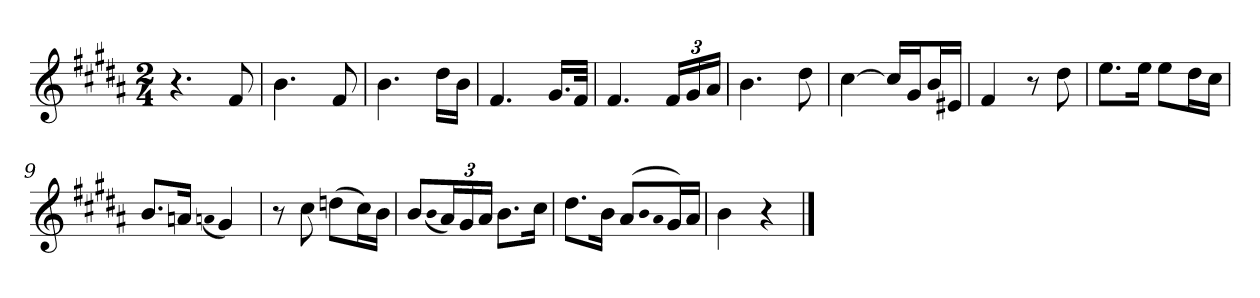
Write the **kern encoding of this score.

**kern
*part1
*staff1
*clefG2
*k[f#c#g#d#a#]
*M2/4
=
4.r
8f#
=1
4.b
8f#
=2
4.b
16dd#\LL
16b\JJ
=3
4.f#
16.g#/LL
32f#/JJk
=4
4.f#
24f#/LL
24g#/
24a#/JJ
=5
4.b
8dd#
=6
[4cc#
16cc#/LL]
16g#/J
16b/L
16e#X/JJ
=7
4f#
8r
8dd#
=8
8.ee\L
16ee\Jk
8ee\L
16dd#\L
16cc#\JJ
=9
8.b/L
16an/Jk
(qan
4g#)
=10
8r
8cc#
(8ddn\L
16cc#\L)
16b\JJ
=11
8b/L
(qb
24a#/L)
24g#/
24a#/JJ
8.b\L
16cc#\Jk
=12
8.dd#\L
16b\Jk
(8a#/L
qb
qa#
16g#/L)
16a#/JJ
=13
4b
4r
==
*-
